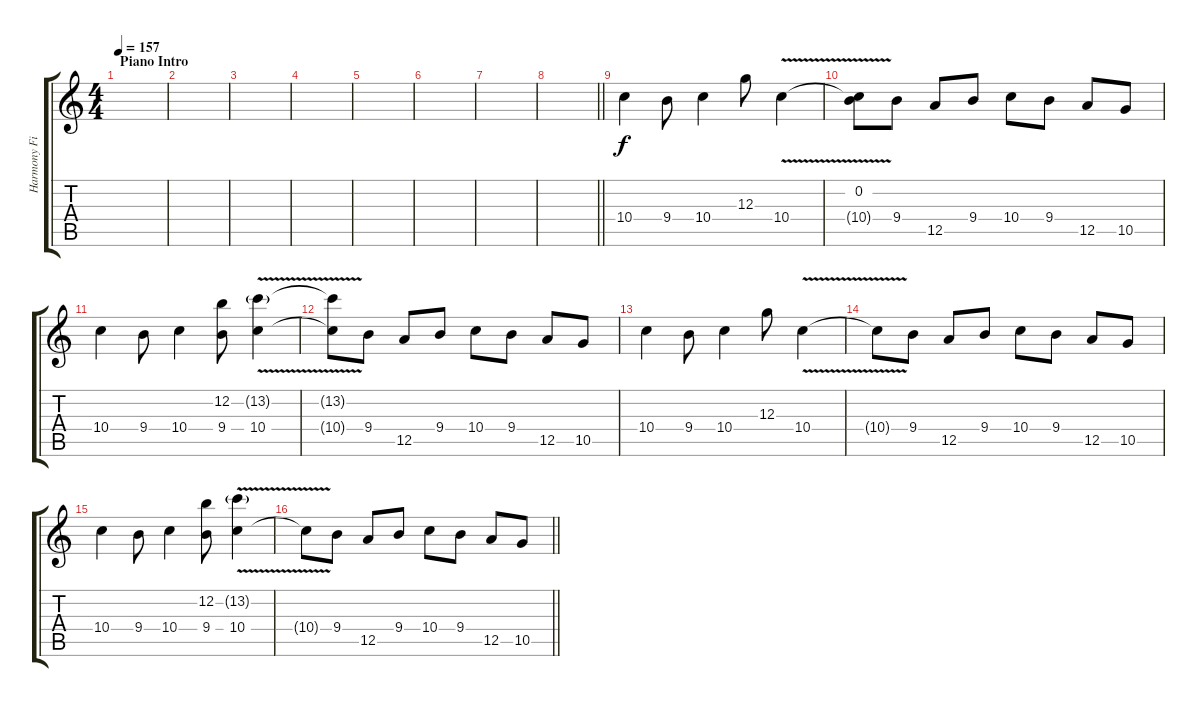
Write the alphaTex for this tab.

\track ("Harmony Fills" "Harmony Fi") {instrument distortionguitar}
\staff {score tabs}
\tuning (E4 B3 G3 D3 A2 D2) {hide}
\ts (4 4)
\section ("" "Piano Intro")
\tempo 157
\clef g2
\ks c
|
|
|
|
|
|
|
\barLineRight lightlight
|
\section ("" "")
10.4.4{balance 0} 9.4.8 10.4.4 12.3.8 10.4{v}.4 |
(0.2 10.4{t}).8 9.4.8 12.5.8 9.4.8 10.4.8 9.4.8 12.5.8 10.5.8 |
10.4.4 9.4.8 10.4.4 (12.2 9.4).8 (13.2{g} 10.4{v}).4 |
(13.2{t} 10.4{t}).8 9.4.8 12.5.8 9.4.8 10.4.8 9.4.8 12.5.8 10.5.8 |
10.4.4 9.4.8 10.4.4 12.3.8 10.4{v}.4 |
10.4{t}.8 9.4.8 12.5.8 9.4.8 10.4.8 9.4.8 12.5.8 10.5.8 |
10.4.4 9.4.8 10.4.4 (12.2 9.4).8 (13.2{g} 10.4{v}).4 |
\barLineRight lightlight
10.4{t}.8 9.4.8 12.5.8 9.4.8 10.4.8 9.4.8 12.5.8 10.5.8
